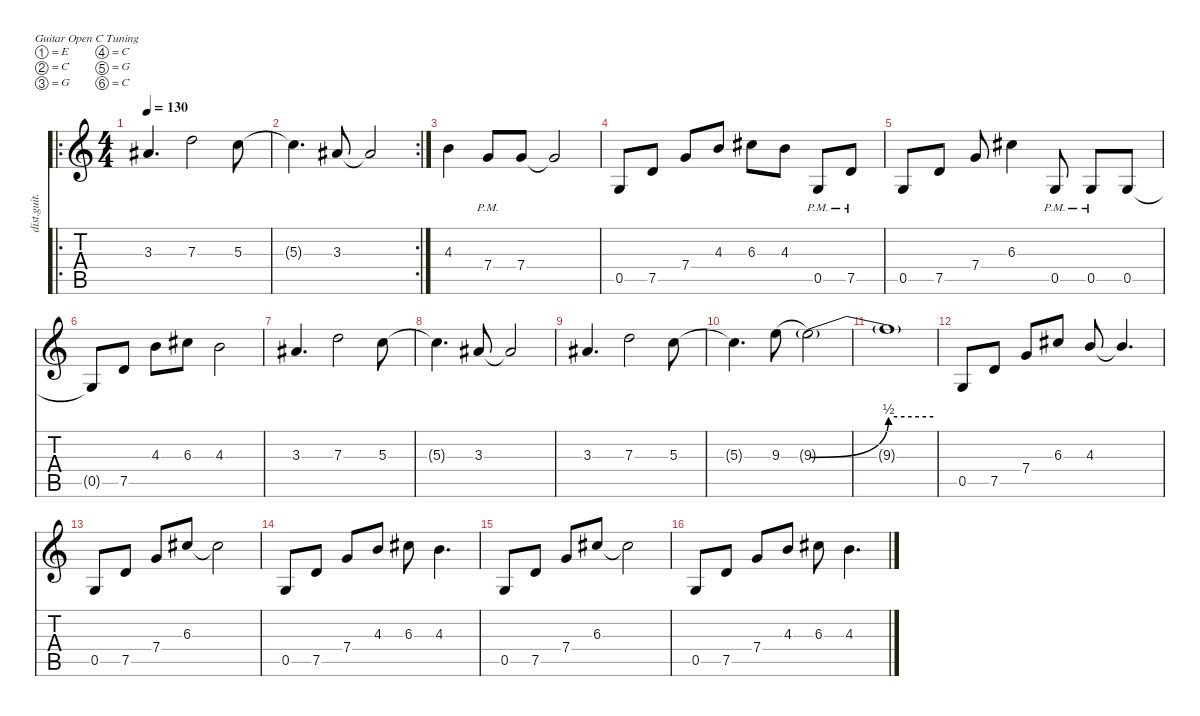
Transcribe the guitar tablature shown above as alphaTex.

\defaultSystemsLayout 4
\hideDynamics
\bracketExtendMode nobrackets
\otherSystemsTrackNameOrientation horizontal
\track ("Guitar 1" "dist.guit.") {instrument distortionguitar}
\staff {score tabs}
\tuning (E4 C4 G3 C3 G2 C2)
\ro
\ts (4 4)
\tempo 130
\clef g2
\ks c
3.3{acc #}.4{d dy f beam Up} 7.3.2{beam Down} 5.3.8{beam Down} |
\rc 2
5.3{t}.4{d beam Down} 3.3{acc #}.8{beam Up} 3.3{t acc #}.2{beam Up} |
4.3.4{beam Down} 7.4{pm}.8{beam Up} 7.4.8{beam Up} 7.4{t}.2{beam Up} |
0.5.8{beam Up} 7.5.8{beam Up} 7.4.8{beam Up} 4.3.8{beam Up} 6.3{acc #}.8{beam Down} 4.3.8{beam Down} 0.5{pm}.8{beam Up} 7.5{pm}.8{beam Up} |
0.5.8{beam Up} 7.5.8{beam Up} 7.4.8{beam Up} 6.3{acc #}.4{beam Down} 0.5{pm}.8{beam Up} 0.5{pm}.8{beam Up} 0.5.8{beam Up} |
0.5{t}.8{beam Up} 7.5.8{beam Up} 4.3.8{beam Down} 6.3{acc #}.8{beam Down} 4.3.2{beam Down} |
3.3{acc #}.4{d beam Up} 7.3.2{beam Down} 5.3.8{beam Down} |
5.3{t}.4{d beam Down} 3.3{acc #}.8{beam Up} 3.3{t acc #}.2{beam Up} |
3.3{acc #}.4{d beam Up} 7.3.2{beam Down} 5.3.8{beam Down} |
5.3{t}.4{d beam Down} 9.3{be (hold 0 0 60 0)}.8{beam Down} 9.3{be (bend 0 0 60 2) t}.2{beam Down} |
9.3{be (hold 0 2 60 2) t}.1{beam Down} |
0.5.8{beam Up} 7.5.8{beam Up} 7.4.8{beam Up} 6.3{acc #}.8{beam Up} 4.3.8{beam Up} 4.3{t}.4{d beam Up} |
0.5.8{beam Up} 7.5.8{beam Up} 7.4.8{beam Up} 6.3{acc #}.8{beam Up} 6.3{t acc #}.2{beam Down} |
0.5.8{beam Up} 7.5.8{beam Up} 7.4.8{beam Up} 4.3.8{beam Up} 6.3{acc #}.8{beam Down} 4.3.4{d beam Down} |
0.5.8{beam Up} 7.5.8{beam Up} 7.4.8{beam Up} 6.3{acc #}.8{beam Up} 6.3{t acc #}.2{beam Down} |
0.5.8{beam Up} 7.5.8{beam Up} 7.4.8{beam Up} 4.3.8{beam Up} 6.3{acc #}.8{beam Down} 4.3.4{d beam Down}
